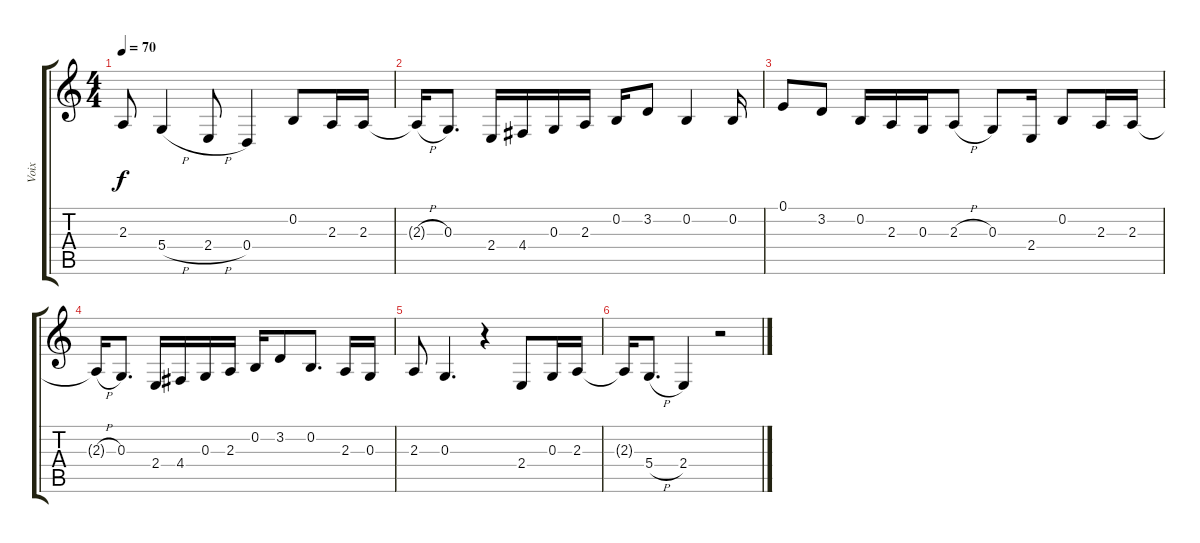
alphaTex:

\track ("Voix" "Voix") {instrument bassoon}
\staff {score tabs}
\tuning (E4 B3 G3 D3 A2 E2) {hide}
\ts (4 4)
\tempo 70
\clef g2
\ks c
2.3.8{dy f} 5.4{h}.4 2.4{h}.8 0.4.4 0.2.8 2.3.16 2.3.16 |
2.3{h t}.16 0.3.8{d} 2.4.16 4.4.16 0.3.16 2.3.16 0.2.16 3.2.8 0.2.4 0.2.16 |
0.1.8 3.2.8 0.2.16 2.3.16 0.3.16 2.3{h}.8 0.3.8 2.4.16 0.2.8 2.3.16 2.3.16 |
2.3{h t}.16 0.3.8{d} 2.4.16 4.4.16 0.3.16 2.3.16 0.2.16 3.2.8 0.2.8{d} 2.3.16 0.3.16 |
2.3.8 0.3.4{d} r.4 2.4.8 0.3.16 2.3.16 |
2.3{t}.16 5.4{h}.8{d} 2.4.4 r.2
